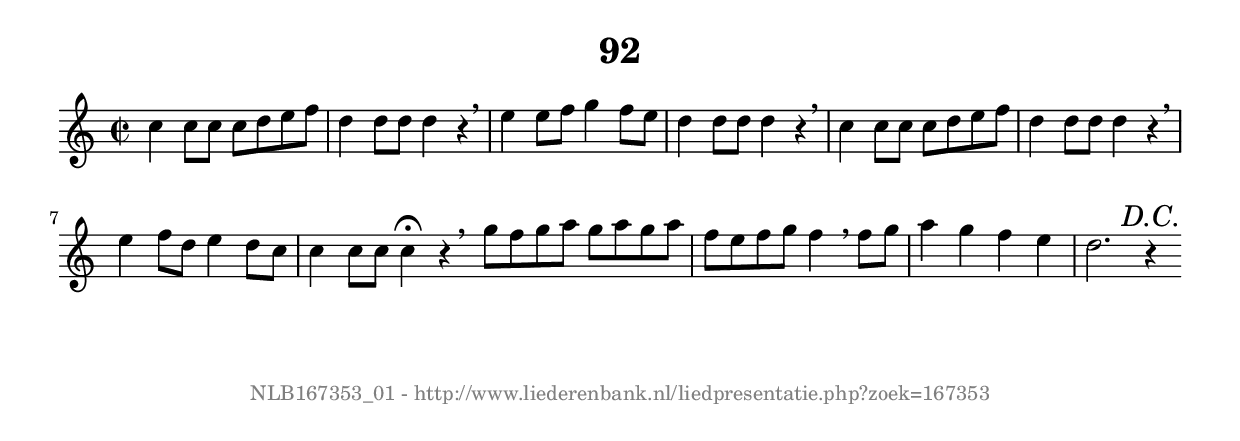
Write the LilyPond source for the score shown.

%
% produced by wce2krn 1.64 (7 June 2014)
%
\version"2.16"
#(append! paper-alist '(("long" . (cons (* 210 mm) (* 2000 mm)))))
#(set-default-paper-size "long")
sb = {\breathe}
mBreak = {\breathe }
bBreak = {\breathe }
x = {\once\override NoteHead #'style = #'cross }
gl=\glissando
itime={\override Staff.TimeSignature #'stencil = ##f }
ficta = {\once\set suggestAccidentals = ##t}
fine = {\once\override Score.RehearsalMark #'self-alignment-X = #1 \mark \markup {\italic{Fine}}}
dc = {\once\override Score.RehearsalMark #'self-alignment-X = #1 \mark \markup {\italic{D.C.}}}
dcf = {\once\override Score.RehearsalMark #'self-alignment-X = #1 \mark \markup {\italic{D.C. al Fine}}}
dcc = {\once\override Score.RehearsalMark #'self-alignment-X = #1 \mark \markup {\italic{D.C. al Coda}}}
ds = {\once\override Score.RehearsalMark #'self-alignment-X = #1 \mark \markup {\italic{D.S.}}}
dsf = {\once\override Score.RehearsalMark #'self-alignment-X = #1 \mark \markup {\italic{D.S. al Fine}}}
dsc = {\once\override Score.RehearsalMark #'self-alignment-X = #1 \mark \markup {\italic{D.S. al Coda}}}
pv = {\set Score.repeatCommands = #'((volta "1"))}
sv = {\set Score.repeatCommands = #'((volta "2"))}
tv = {\set Score.repeatCommands = #'((volta "3"))}
qv = {\set Score.repeatCommands = #'((volta "4"))}
xv = {\set Score.repeatCommands = #'((volta #f))}
\header{ tagline = ""
title = "92"
}
\score {{
\key c \major
\relative g'
{
\set melismaBusyProperties = #'()
\time 2/2
\tempo 4=120
\override Score.MetronomeMark #'transparent = ##t
\override Score.RehearsalMark #'break-visibility = #(vector #t #t #f)
c4 c8 c c d e f d4 d8 d d4 r \sb e e8 f g4 f8 e d4 d8 d d4 r \mBreak \bar "|"
c4 c8 c c d e f d4 d8 d d4 r \sb e f8 d e4 d8 c c4 c8 c c4^\fermata r \bar ":|:" \bBreak
g'8 f g a g a g a f e f g f4 \sb f8 g a4 g f e d2. r4 \bar ":|"\dc
 }}
 \midi { }
 \layout {
            indent = 0.0\cm
}
}
\markup { \vspace #0 } \markup { \with-color #grey \fill-line { \center-column { \smaller "NLB167353_01 - http://www.liederenbank.nl/liedpresentatie.php?zoek=167353" } } }
